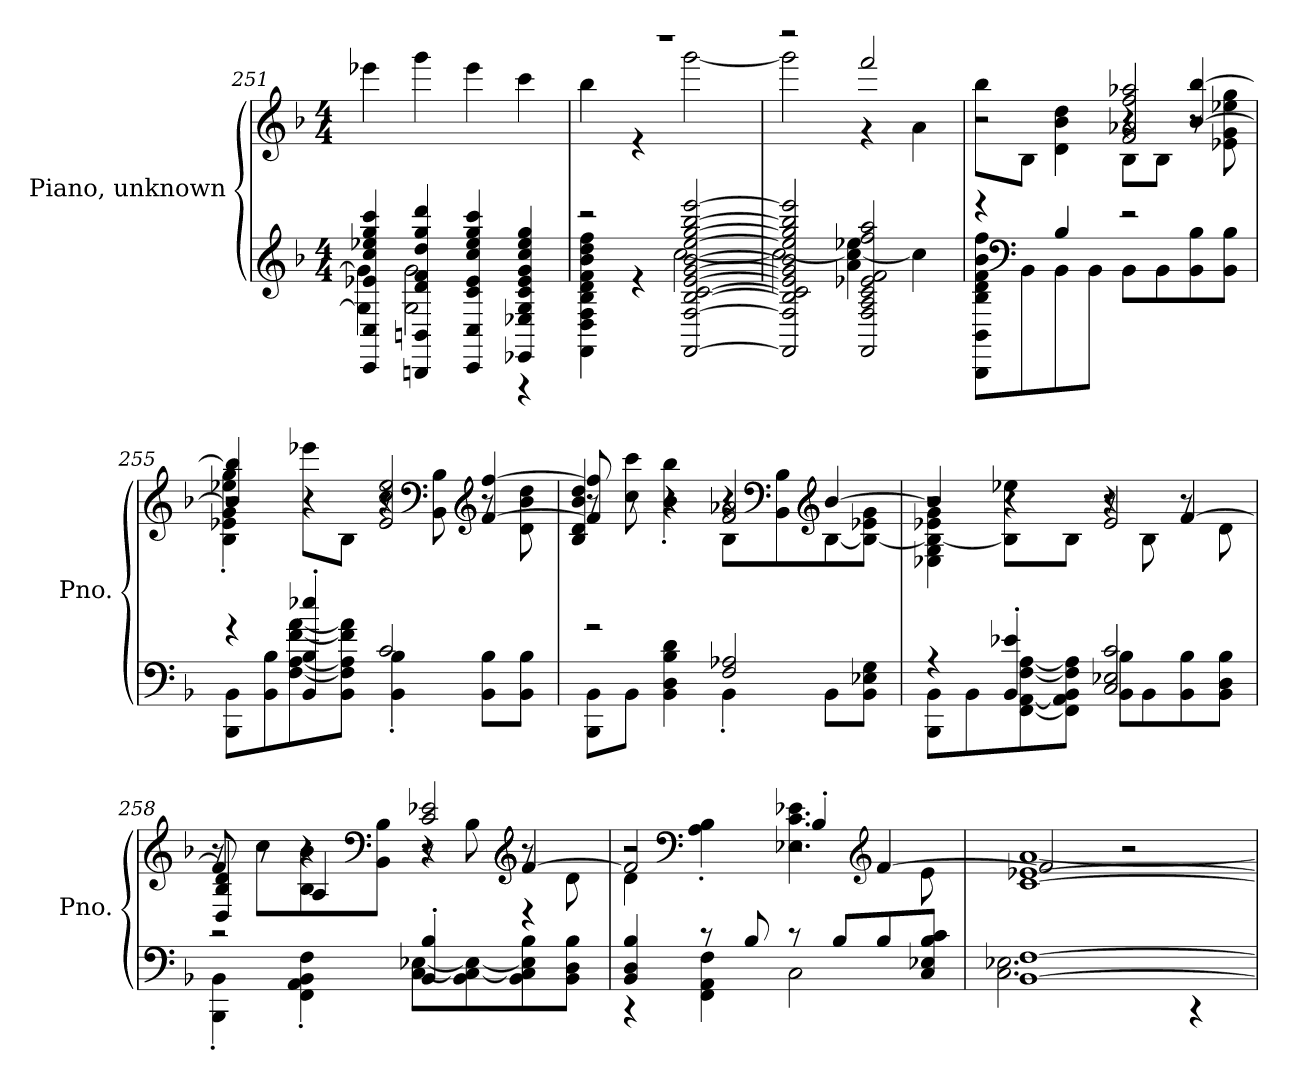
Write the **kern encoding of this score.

**kern	**kern
*part1	*part1
*staff2	*staff1
*I"Piano, unknown	*
*I'Pno.	*
*clefG2	*clefG2
*k[b-]	*k[b-]
*M4/4	*M4/4
=251	=251
*^	*
4CC/ 4C/ 4e-X/ 4cc/ 4ee-X/ 4gg/ 4ccc/	4G\] 4g\]	4eee-X\
4BBBn/ 4BBn/ 4d/ 4f/ 4dd/ 4gg/ 4ddd/	2G\ 2g\	4ggg\
4CC/ 4C/ 4c/ 4e-/ 4cc/ 4ee-/ 4gg/ 4ccc/	.	4eee-\
4EE-X/ 4E-X/ 4G/ 4c/ 4e-/ 4g/ 4cc/ 4ee-/ 4gg/	4r	4ccc\
!!LO:LB:g=z
=252	=252	=252
*	*	*^
2r	4FF\ 4D\ 4F\ 4B-\ 4d\ 4f\ 4b-\ 4dd\ 4ff\	1r	4bb-\
.	4r	.	4r
[2FF/ [2F/ [2B-/ [2c/ [2e/ [2g/ [2b-/ [2ee/ [2gg/ [2bb-/ [2eee/	[2cc\	.	[2ggg\
=253	=253	=253	=253
2FF/] 2F/] 2B-/] 2c/] 2e/] 2g/] 2b-/] 2ee/] 2gg/] 2bb-/] 2eee/]	2cc\_	2r	2ggg\]
2FF/ 2F/ 2A/ 2c/ 2e-X/ 2f/ 2ff/ 2aa/	4a\ 4cc\_ 4ee-X\	2fff/	4r
.	4cc\]	.	4a\
=254	=254	=254	=254
*	*	*	*^
4r	8BBB-\ 8BB-\ 8B-\ 8d\ 8f\ 8b-\ 8ff\L	2r	8bb-\L	2r
*clefF4	*	*	*	*
.	8BB-\	.	8B-\J	.
4B-/	8BB-\	.	4d\ 4b-\ 4dd\	.
.	8BB-\J	.	.	.
2r	8BB-\L	4r	8B-\L	2f/ 2a-X/ 2ff/ 2aa-X/
.	8BB-\	.	8B-\J	.
.	8BB-\ 8B-\	[4b-/ [4bb-/	8r	.
.	8BB-\ 8B-\J	.	8e-X\ 8g\ 8ee-X\ 8gg\	.
=255	=255	=255	=255	=255
4r	8BBB-\ 8BB-\L	4b-/] 4bb-/]	4B-\' 4e-X\' 4g\' 4ee-X\' 4gg\'	2r
.	8BB-\ 8B-\	.	.	.
4BB-/' 4B-/' 4ee-X/'	[8F\ [8A\ [8f\ [8a\	4r	8eee-X\L	.
.	8BB-\ 8F\] 8A\] 8f\] 8a\]J	.	8B-\J	.
2c/	4BB-\' 4B-\'	4r	8r	2e-/ 2cc/ 2ee-/
*	*	*clefF4	*	*
.	.	.	8BB-\ 8B-\	.
*	*	*clefG2	*	*
.	8BB-\ 8B-\L	[4f/ [4ff/	8r	.
.	8BB-\ 8B-\J	.	8d\ 8b-\ 8dd\	.
!!LO:LB:g=z	!!	!!
=256	=256	=256	=256	=256
2r	8BBB-\ 8BB-\L	8f/] 8ff/]	8r	4B-/ 4d/ 4b-/ 4dd/
.	8BB-\J	8r	8cc\ 8ccc\	.
.	4BB-\ 4D\ 4B-\ 4d\	4r	4b-\' 4bb-\'	4r
2F/ 2A-X/	4BB-'\	4r	8B-\L	2f/ 2a-X/
*	*	*clefF4	*	*
.	.	.	8BB-\ 8B-\	.
*	*	*clefG2	*	*
.	8BB-\L	[4b-/	[8B-\	.
.	8BB-\ 8E-X\ 8G\J	.	8B-\_ 8e-X\ 8g\J	.
=257	=257	=257	=257	=257
4r	8BBB-\ 8BB-\L	4b-/]	4E-X\ 4G\ 4B-\_ 4e-X\ 4g\	2r
.	8BB-\	.	.	.
4BB-/' 4e-X/'	[8FF\ [8AA\ [8F\ [8A\	4r	8B-\] 8ee-X\L	.
.	8FF\] 8AA\] 8BB-\ 8F\] 8A\]J	.	8B-\J	.
2C/ 2E-X/ 2c/	8BB-\ 8B-\L	4r	8r	2e-/
.	8BB-\	.	8B-\	.
.	8BB-\ 8B-\	[4f/	8r	.
.	8BB-\ 8D\ 8B-\J	.	8d\	.
=258	=258	=258	=258	=258
2r	4BBB-\' 4BB-\'	8f/]	8r	4D/ 4B-/ 4d/
.	.	8r	8cc\L	.
.	4FF\' 4AA\' 4BB-\' 4F\'	4r	8B-\ 8b-\	4A/
*	*	*clefF4	*	*
.	.	.	8BB-\ 8B-\J	.
4BB-/' 4B-/'	[8C\ [8E-X\L	4r	8r	2c/ 2e-X/
.	8BB-\ 8C\_ 8E-\_	.	8B-\	.
*	*	*clefG2	*	*
4r	8BB-\ 8C\] 8E-\] 8B-\	[4f/	8r	.
.	8BB-\ 8D\ 8B-\J	.	8d\	.
!!LO:LB:g=z	!!	!!
=259	=259	=259	=259	=259
4BB-/ 4D/ 4B-/	4r	2f/]	4d\	2r
*	*	*clefF4	*	*
8r	4FF\ 4AA\ 4F\	.	4A\' 4B-\'	.
8B-/	.	.	.	.
8r	2C\	2r	4.E-X\ 4.c\ 4.e-X\	4B-'/
8B-/L	.	.	.	.
*	*	*clefG2	*	*
8B-/	.	.	.	[4f/
8C/ 8E-X/ 8B-/ 8c/J	.	.	8e-\	.
=260	=260	=260	=260	=260
[1BB- [1F	2.C\ 2.E-X\	[1c [1e-X	[1a	2f/]
.	.	.	.	2r
.	4r	.	.	.
*v	*v	*	*	*
*	*v	*v	*v
=	=
*-	*-
